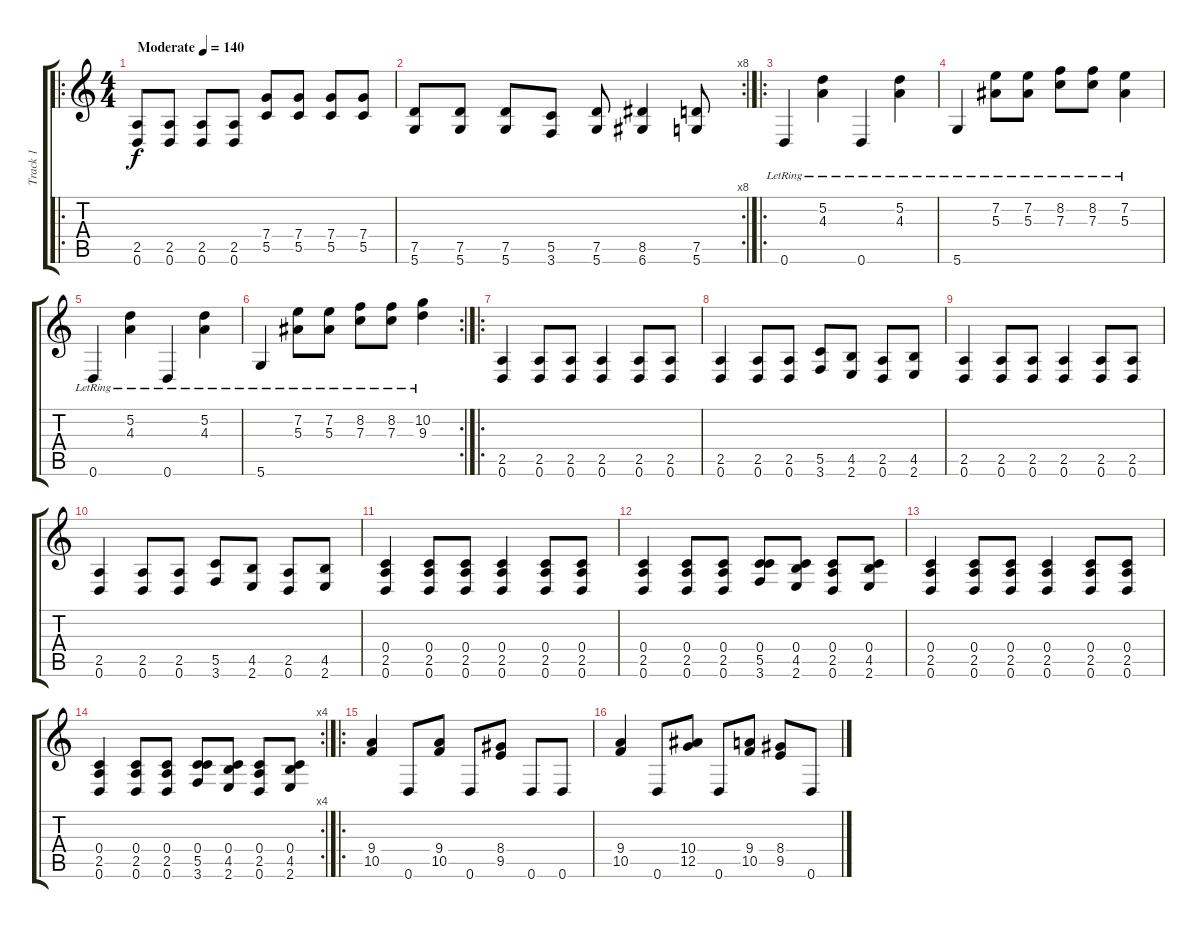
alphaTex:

\track ("Track 1" "Track 1") {instrument distortionguitar}
\staff {score tabs}
\tuning (D4 A3 F3 C3 G2 D2) {hide}
\ro
\ts (4 4)
\tempo (140 "Moderate")
\clef g2
\ks c
(2.5 0.6).8{dy f instrument distortionguitar} (2.5 0.6).8 (2.5 0.6).8 (2.5 0.6).8 (7.4 5.5).8 (7.4 5.5).8 (7.4 5.5).8 (7.4 5.5).8 |
\rc 8
(7.5 5.6).8 (7.5 5.6).8 (7.5 5.6).8 (5.5 3.6).8 (7.5 5.6).8 (8.5 6.6).4 (7.5 5.6).8 |
\ro
0.6{lr}.4 (5.2{lr} 4.3{lr}).4 0.6{lr}.4 (5.2{lr} 4.3{lr}).4 |
5.6{lr}.4 (7.2{lr} 5.3{lr}).8 (7.2{lr} 5.3{lr}).8 (8.2{lr} 7.3{lr}).8 (8.2{lr} 7.3{lr}).8 (7.2{lr} 5.3{lr}).4 |
0.6{lr}.4 (5.2{lr} 4.3{lr}).4 0.6{lr}.4 (5.2{lr} 4.3{lr}).4 |
\rc 2
5.6{lr}.4 (7.2{lr} 5.3{lr}).8 (7.2{lr} 5.3{lr}).8 (8.2{lr} 7.3{lr}).8 (8.2{lr} 7.3{lr}).8 (10.2{lr} 9.3{lr}).4 |
\ro
(2.5 0.6).4 (2.5 0.6).8 (2.5 0.6).8 (2.5 0.6).4 (2.5 0.6).8 (2.5 0.6).8 |
(2.5 0.6).4 (2.5 0.6).8 (2.5 0.6).8 (5.5 3.6).8 (4.5 2.6).8 (2.5 0.6).8 (4.5 2.6).8 |
(2.5 0.6).4 (2.5 0.6).8 (2.5 0.6).8 (2.5 0.6).4 (2.5 0.6).8 (2.5 0.6).8 |
(2.5 0.6).4 (2.5 0.6).8 (2.5 0.6).8 (5.5 3.6).8 (4.5 2.6).8 (2.5 0.6).8 (4.5 2.6).8 |
(0.4 2.5 0.6).4 (0.4 2.5 0.6).8 (0.4 2.5 0.6).8 (0.4 2.5 0.6).4 (0.4 2.5 0.6).8 (0.4 2.5 0.6).8 |
(0.4 2.5 0.6).4 (0.4 2.5 0.6).8 (0.4 2.5 0.6).8 (0.4 5.5 3.6).8 (0.4 4.5 2.6).8 (0.4 2.5 0.6).8 (0.4 4.5 2.6).8 |
(0.4 2.5 0.6).4 (0.4 2.5 0.6).8 (0.4 2.5 0.6).8 (0.4 2.5 0.6).4 (0.4 2.5 0.6).8 (0.4 2.5 0.6).8 |
\rc 4
(0.4 2.5 0.6).4 (0.4 2.5 0.6).8 (0.4 2.5 0.6).8 (0.4 5.5 3.6).8 (0.4 4.5 2.6).8 (0.4 2.5 0.6).8 (0.4 4.5 2.6).8 |
\ro
(9.4 10.5).4 0.6.8 (9.4 10.5).8 0.6.8 (8.4 9.5).8 0.6.8 0.6.8 |
(9.4 10.5).4 0.6.8 (10.4 12.5).8 0.6.8 (9.4 10.5).8 (8.4 9.5).8 0.6.8
